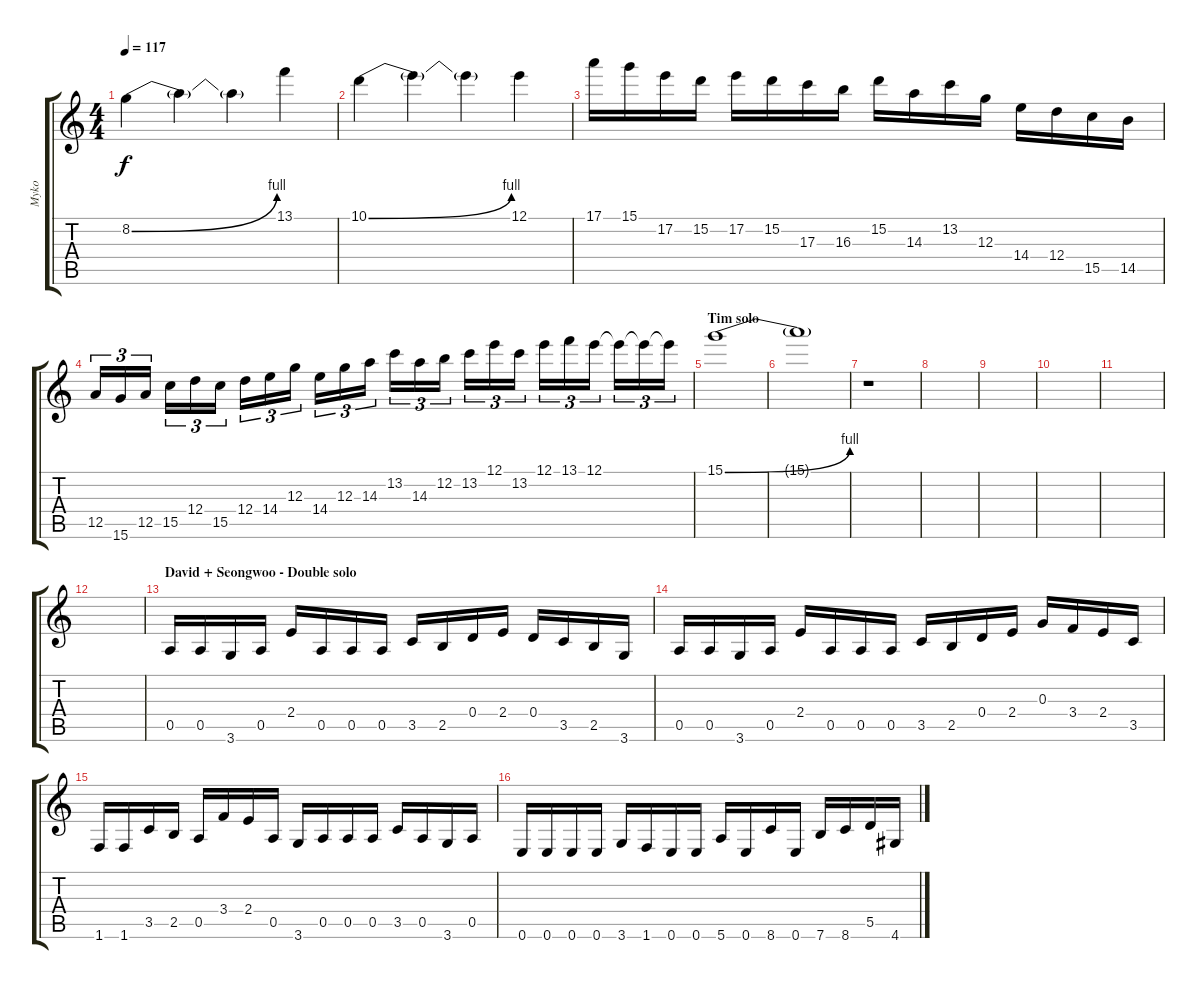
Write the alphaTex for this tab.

\track ("Myko" "Myko") {instrument distortionguitar}
\staff {score tabs}
\tuning (E4 B3 G3 D3 A2 E2) {hide}
\ts (4 4)
\tempo 117
\clef g2
\ks c
8.2{be (bend 0 0 60 4)}.4{dy f} 8.2{t}.4 8.2{t}.4 13.1.4 |
10.1{be (bend 0 0 60 4)}.4 10.1{t}.4 10.1{t}.4 12.1.4 |
17.1.16 15.1.16 17.2.16 15.2.16 17.2.16 15.2.16 17.3.16 16.3.16 15.2.16 14.3.16 13.2.16 12.3.16 14.4.16 12.4.16 15.5.16 14.5.16 |
12.5.16{tu (3 2)} 15.6.16{tu (3 2)} 12.5.16{tu (3 2)} 15.5.16{tu (3 2)} 12.4.16{tu (3 2)} 15.5.16{tu (3 2)} 12.4.16{tu (3 2)} 14.4.16{tu (3 2)} 12.3.16{tu (3 2)} 14.4.16{tu (3 2)} 12.3.16{tu (3 2)} 14.3.16{tu (3 2)} 13.2.16{tu (3 2)} 14.3.16{tu (3 2)} 12.2.16{tu (3 2)} 13.2.16{tu (3 2)} 12.1.16{tu (3 2)} 13.2.16{tu (3 2)} 12.1.16{tu (3 2)} 13.1.16{tu (3 2)} 12.1.16{tu (3 2)} 12.1{t}.16{tu (3 2)} 12.1{t}.16{tu (3 2)} 12.1{t}.16{tu (3 2)} |
\section ("" "Tim solo")
15.1{be (bend 0 0 60 4)}.1{volume 6} |
15.1{t}.1 |
r.1{volume 16} |
|
|
|
|
|
\section ("" "David + Seongwoo - Double solo")
0.5.16{volume 13} 0.5.16 3.6.16 0.5.16 2.4.16 0.5.16 0.5.16 0.5.16 3.5.16 2.5.16 0.4.16 2.4.16 0.4.16 3.5.16 2.5.16 3.6.16 |
0.5.16{volume 13} 0.5.16 3.6.16 0.5.16 2.4.16 0.5.16 0.5.16 0.5.16 3.5.16 2.5.16 0.4.16 2.4.16 0.3.16 3.4.16 2.4.16 3.5.16 |
1.6.16{volume 13} 1.6.16 3.5.16 2.5.16 0.5.16 3.4.16 2.4.16 0.5.16 3.6.16 0.5.16 0.5.16 0.5.16 3.5.16 0.5.16 3.6.16 0.5.16 |
0.6.16{volume 13} 0.6.16 0.6.16 0.6.16 3.6.16 1.6.16 0.6.16 0.6.16 5.6.16 0.6.16 8.6.16 0.6.16 7.6.16 8.6.16 5.5.16 4.6.16
